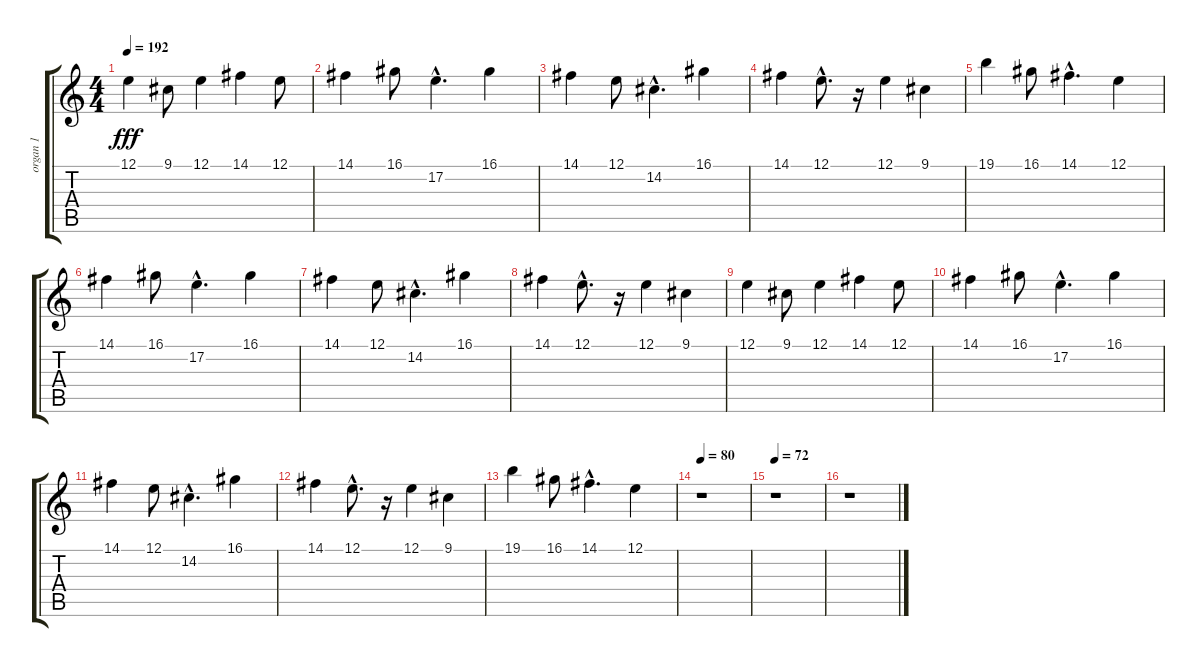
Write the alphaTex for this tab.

\track ("organ 1" "organ 1") {instrument lead2sawtooth}
\staff {score tabs}
\tuning (E4 B3 G3 D3 A2 E2) {hide}
\ts (4 4)
\tempo 192
\clef g2
\ks c
12.1.4{dy fff} 9.1.8 12.1.4 14.1.4 12.1.8 |
14.1.4 16.1.8 17.2{hac}.4{d} 16.1.4 |
14.1.4 12.1.8 14.2{hac}.4{d} 16.1.4 |
14.1.4 12.1{hac}.8{d} r.16 12.1.4 9.1.4 |
19.1.4 16.1.8 14.1{hac}.4{d} 12.1.4 |
14.1.4 16.1.8 17.2{hac}.4{d} 16.1.4 |
14.1.4 12.1.8 14.2{hac}.4{d} 16.1.4 |
14.1.4 12.1{hac}.8{d} r.16 12.1.4 9.1.4 |
12.1.4 9.1.8 12.1.4 14.1.4 12.1.8 |
14.1.4 16.1.8 17.2{hac}.4{d} 16.1.4 |
14.1.4 12.1.8 14.2{hac}.4{d} 16.1.4 |
14.1.4 12.1{hac}.8{d} r.16 12.1.4 9.1.4 |
19.1.4 16.1.8 14.1{hac}.4{d} 12.1.4 |
\tempo 80
r.1 |
\tempo 72
r.1 |
r.1
